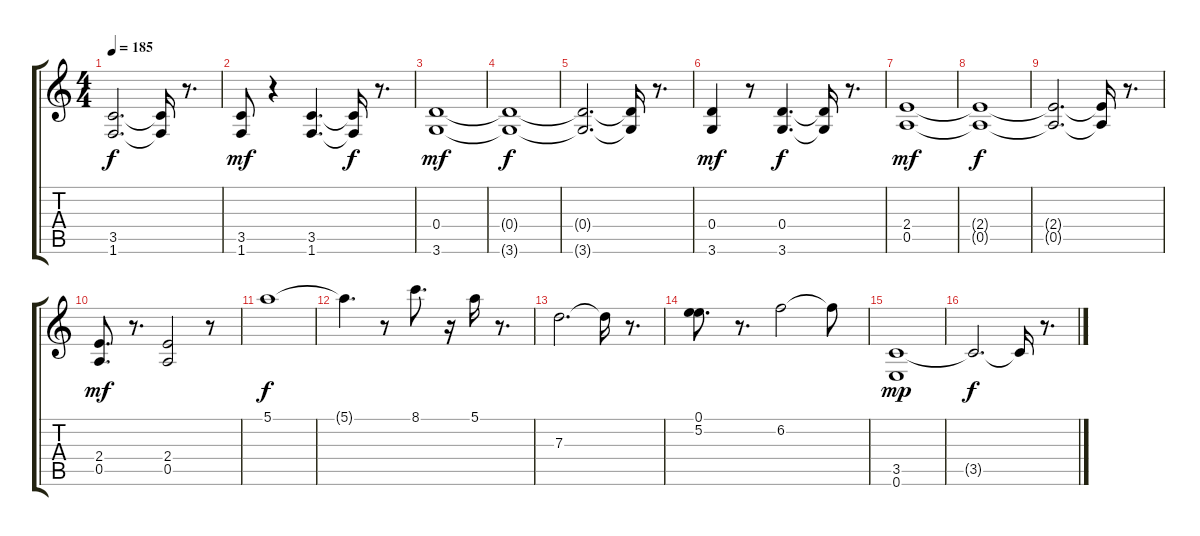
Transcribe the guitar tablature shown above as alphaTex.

\track "" {instrument distortionguitar}
\staff {score tabs}
\tuning (E4 B3 G3 D3 A2 E2) {hide}
\ts (4 4)
\tempo 185
\clef g2
\ks c
(3.5{t} 1.6{t}).2{d dy f} (3.5{t} 1.6{t}).16 r.8{d} |
(3.5 1.6).8{dy mf} r.4 (3.5 1.6).4{d} (3.5{t} 1.6{t}).16{dy f} r.8{d} |
(0.4 3.6).1{dy mf} |
(0.4{t} 3.6{t}).1{dy f} |
(0.4{t} 3.6{t}).2{d} (0.4{t} 3.6{t}).16 r.8{d} |
(0.4 3.6).4{dy mf} r.8 (0.4 3.6).4{d dy f} (0.4{t} 3.6{t}).16 r.8{d} |
(2.4 0.5).1{dy mf} |
(2.4{t} 0.5{t}).1{dy f} |
(2.4{t} 0.5{t}).2{d} (2.4{t} 0.5{t}).16 r.8{d} |
(2.4 0.5).8{d dy mf} r.8{d} (2.4 0.5).2 r.8 |
5.1.1{dy f} |
5.1{t}.4{d} r.8 8.1.8{d} r.16 5.1.16 r.8{d} |
7.3.2{d} 7.3{t}.16 r.8{d} |
(0.1 5.2).8{d} r.8{d} 6.2.2 6.2{t}.8 |
(3.5 0.6).1{dy mp} |
3.5{t}.2{d dy f} 3.5{t}.16 r.8{d}
